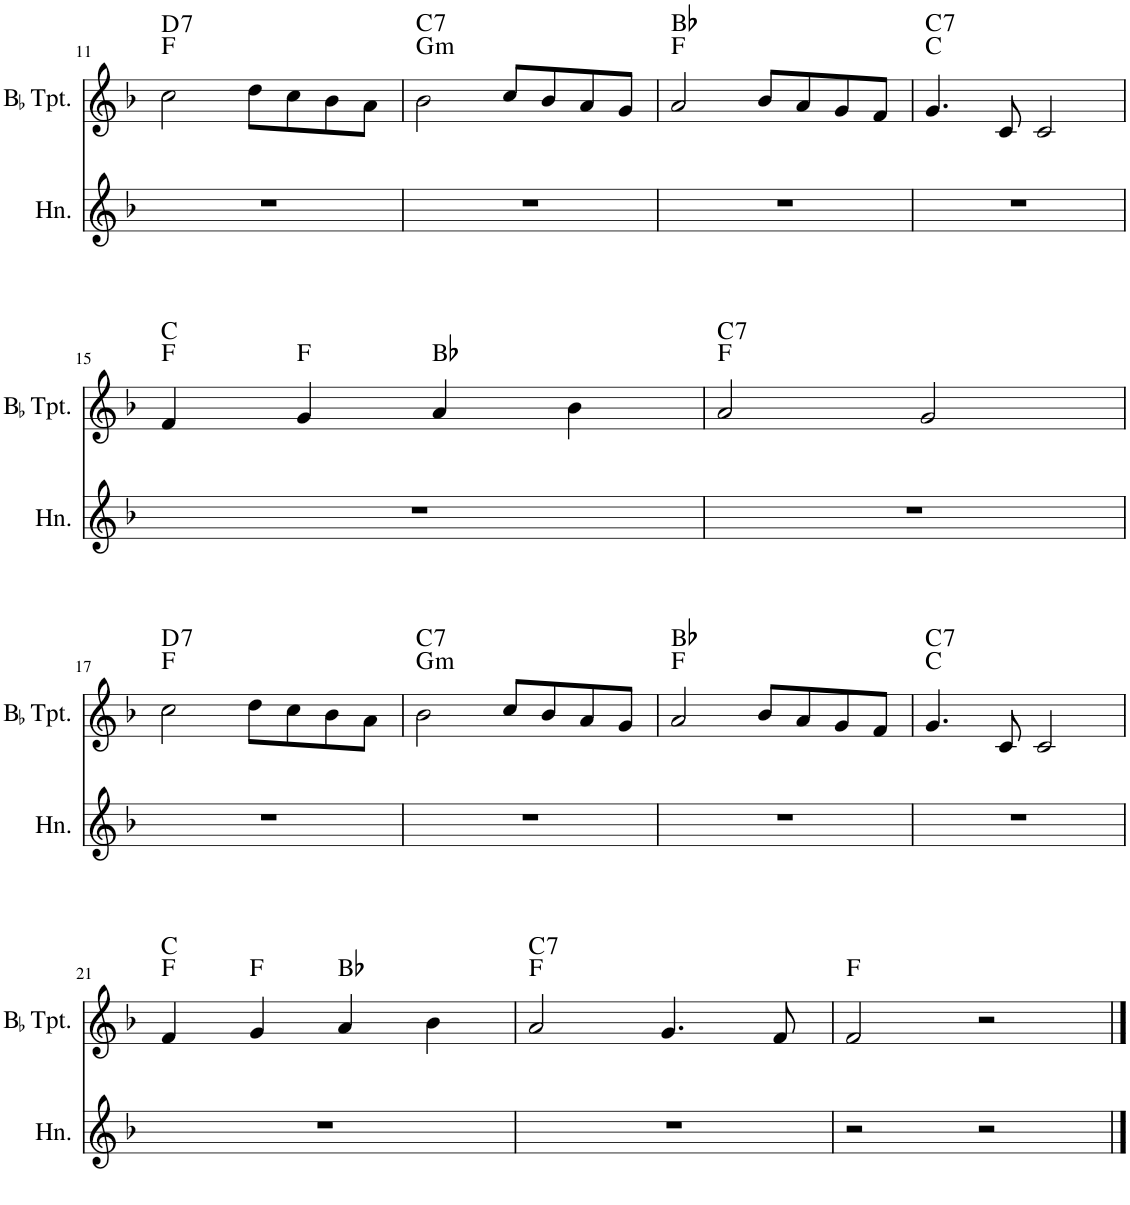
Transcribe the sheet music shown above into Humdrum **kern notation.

**kern	**kern	**harte
*part2	*part1	*part1
*staff2	*staff1	*
*I"Horn	*I"BaccidentalFlat Trumpet	*
*I'Hn.	*I'BaccidentalFlat Tpt.	*
!!LO:PB:g=z
*clefG2	*clefG2	*
*ITrd4c7	*ITrd1c2	*
*k[b-]	*k[b-]	*
*M4/4	*M4/4	*
=11	=11	=11
!	!	!LO:H:n=2:kt=7
1r	2cc\	F:maj D:7
.	8dd\L	.
.	8cc\	.
.	8b-\	.
.	8a\J	.
=12	=12	=12
!	!	!LO:H:n=1:kt=m
!	!	!LO:H:n=2:kt=7
1r	2b-\	G:min C:7
.	8cc/L	.
.	8b-/	.
.	8a/	.
.	8g/J	.
=13	=13	=13
1r	2a/	F:maj Bb:maj
.	8b-/L	.
.	8a/	.
.	8g/	.
.	8f/J	.
=14	=14	=14
!	!	!LO:H:n=2:kt=7
1r	4.g/	C:maj C:7
.	8c/	.
.	2c/	.
!!LO:LB:g=z
=15	=15	=15
1r	4f/	F:maj C:maj
.	4g/	F:maj
.	4a/	Bb:maj
.	4b-\	.
=16	=16	=16
!	!	!LO:H:n=2:kt=7
1r	2a/	F:maj C:7
.	2g/	.
!!LO:LB:g=z
=17	=17	=17
!	!	!LO:H:n=2:kt=7
1r	2cc\	F:maj D:7
.	8dd\L	.
.	8cc\	.
.	8b-\	.
.	8a\J	.
=18	=18	=18
!	!	!LO:H:n=1:kt=m
!	!	!LO:H:n=2:kt=7
1r	2b-\	G:min C:7
.	8cc/L	.
.	8b-/	.
.	8a/	.
.	8g/J	.
=19	=19	=19
1r	2a/	F:maj Bb:maj
.	8b-/L	.
.	8a/	.
.	8g/	.
.	8f/J	.
=20	=20	=20
!	!	!LO:H:n=2:kt=7
1r	4.g/	C:maj C:7
.	8c/	.
.	2c/	.
!!LO:LB:g=z
=21	=21	=21
1r	4f/	F:maj C:maj
.	4g/	F:maj
.	4a/	Bb:maj
.	4b-\	.
=22	=22	=22
!	!	!LO:H:n=2:kt=7
1r	2a/	F:maj C:7
.	4.g/	.
.	8f/	.
=23	=23	=23
2r	2f/	F:maj
2r	2r	.
==	==	==
*-	*-	*-
